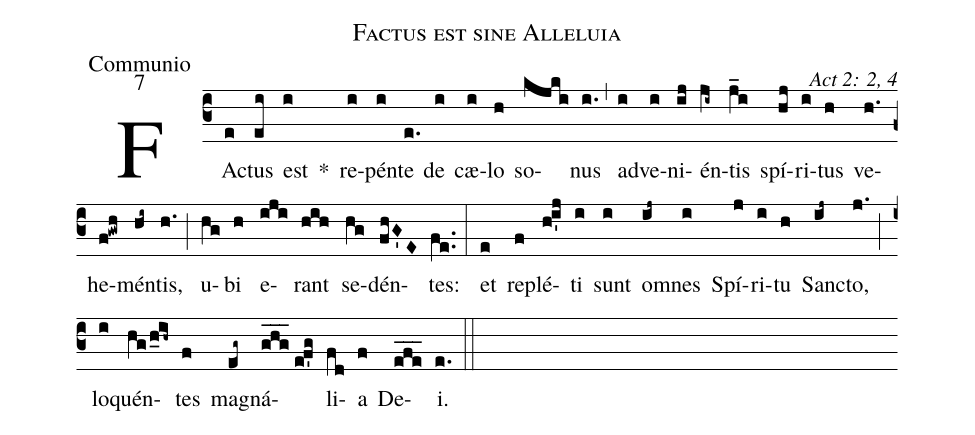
name: Factus est sine Alleluia;
office-part: Communio;
mode: 7;
commentary: Act 2: 2, 4;
%%
(c3) FAc(e)tus(ei) est(i) *() re(i)pén(i)te(e.) de(i) cæ(i)lo(h) so(kjki)nus(i.) (,) ad(i)ve(i)ni(ij)én(ji~)tis(j_i) spí(hj)ri(i)tus(h) ve(h.)he(f!gwh)mén(hi~)tis,(h.) (;) u(hg)bi(h) e(iji)rant(hih) se(hg)dén(fhG'E)tes:(fe..) (:)
et(e) re(f)plé(h!i'j)ti(i) sunt(i) om(ij~)nes(i) Spí(j)ri(i)tu(h) Sanc(ij~)to,(j.) (;) lo(i)quén(hg/h_ih~)tes(f) ma(eg~)gná(ghg___//e!f'g)li(fd)a(f) De(efe___)i.(e.) (::)
